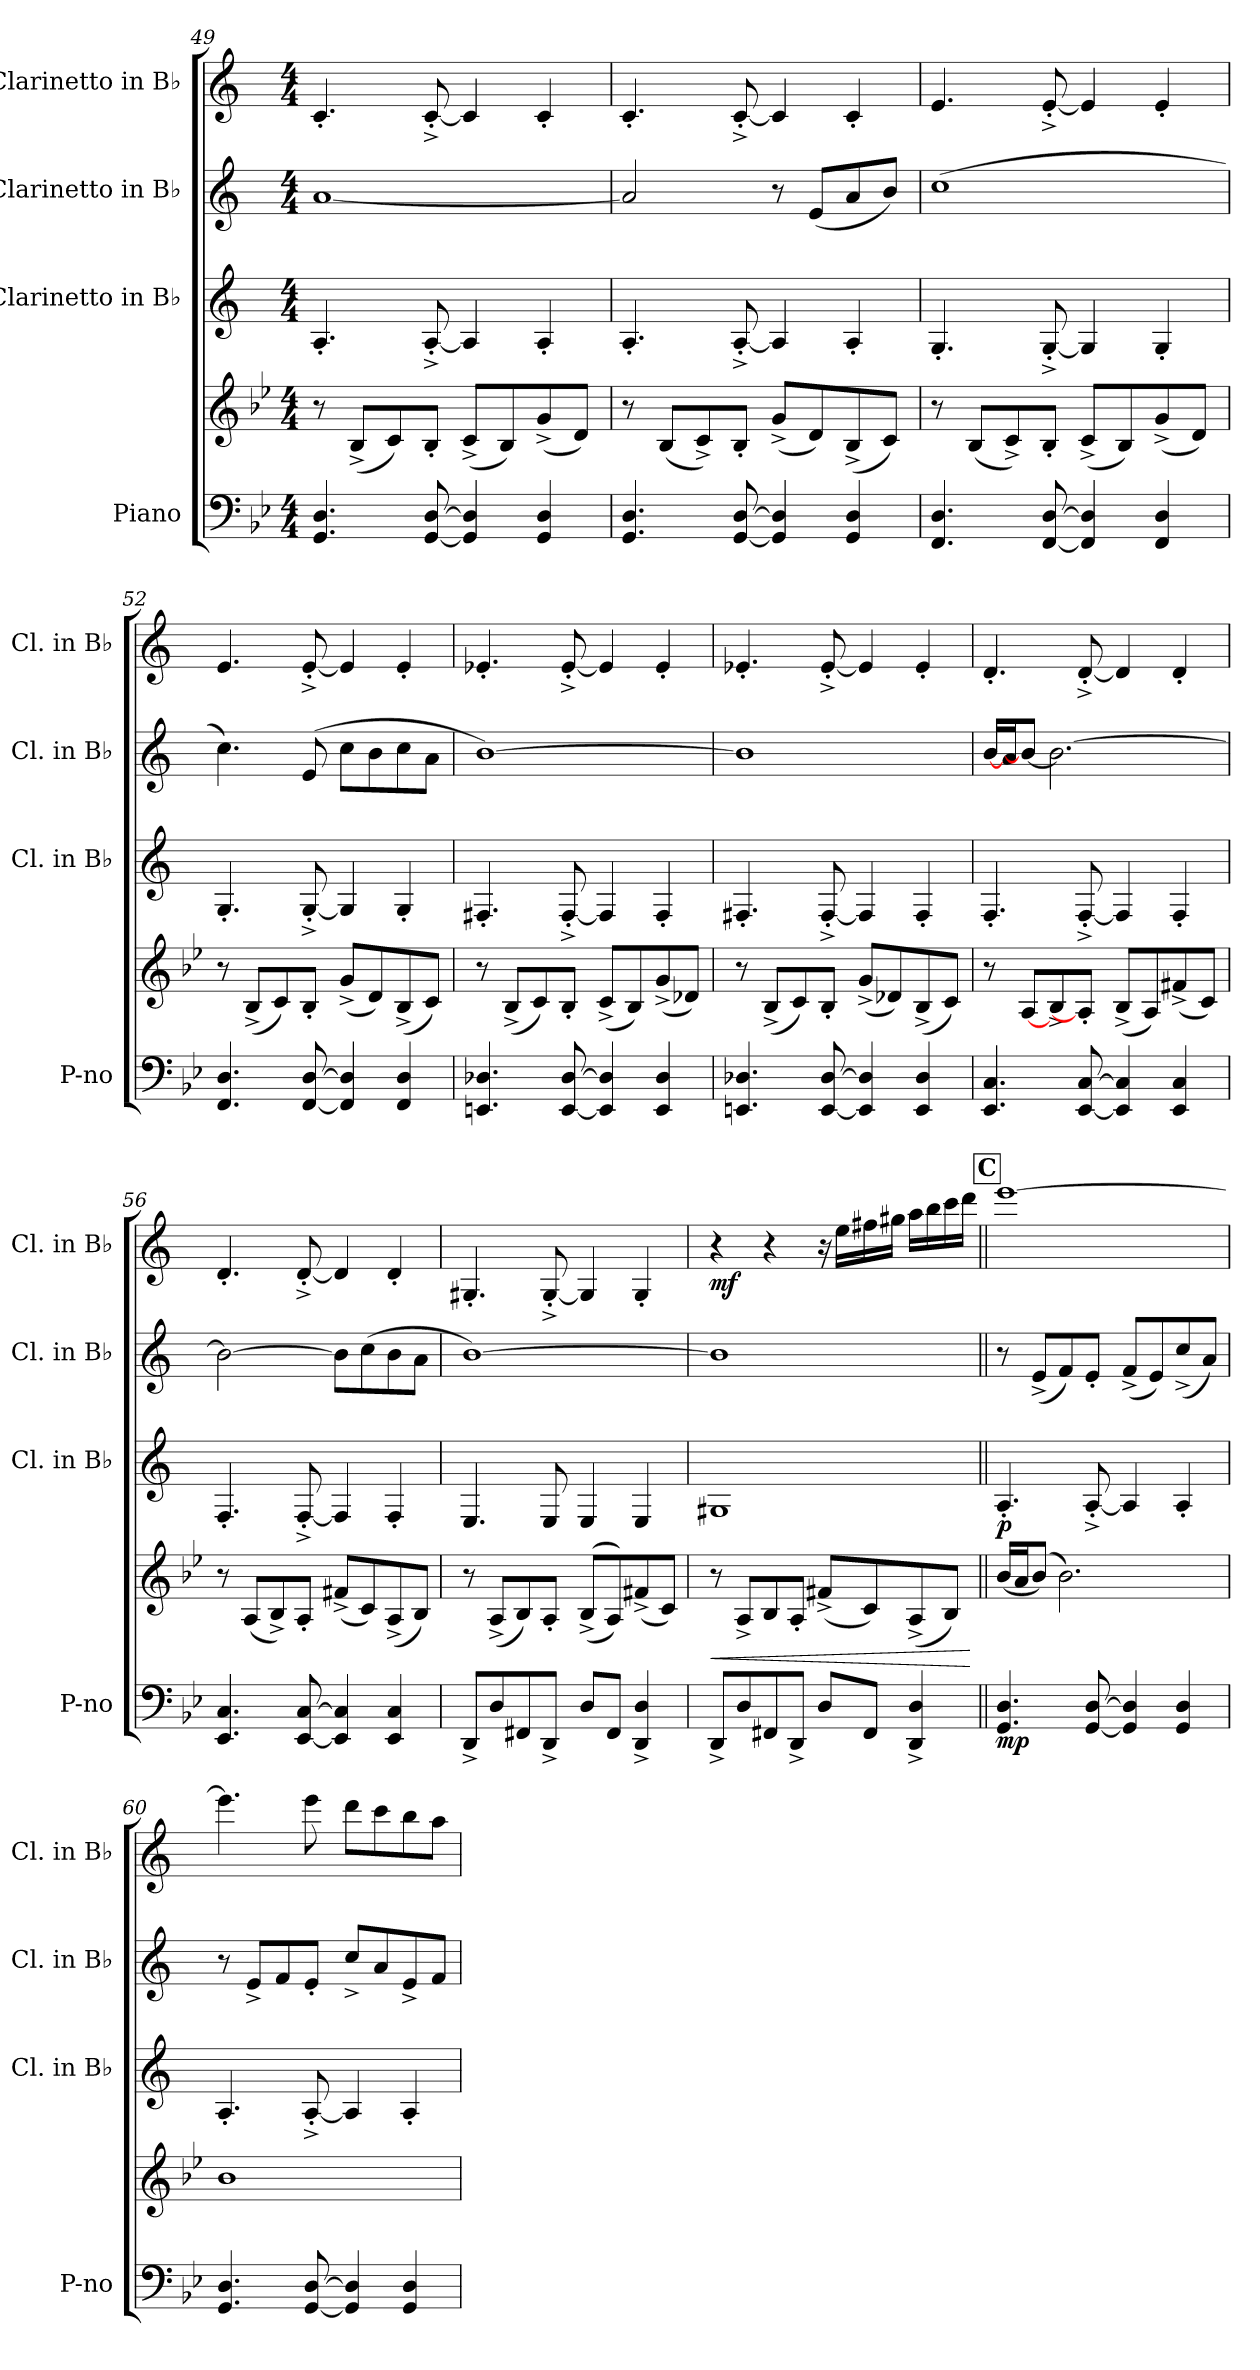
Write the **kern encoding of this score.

**kern	**kern	**dynam	**kern	**dynam	**kern	**kern	**dynam
*part4	*part4	*part4	*part3	*part3	*part2	*part1	*part1
*staff5	*staff4	*staff4/5	*staff3	*staff3	*staff2	*staff1	*staff1
*I"Piano	*	*	*I"Clarinetto in B♭	*	*I"Clarinetto in B♭	*I"Clarinetto in B♭	*
*I'P-no	*	*	*I'Cl. in B♭	*	*I'Cl. in B♭	*I'Cl. in B♭	*
*clefF4	*clefG2	*	*clefG2	*	*clefG2	*clefG2	*
*	*	*	*ITrd1c2	*	*ITrd1c2	*ITrd1c2	*
*k[b-e-]	*k[b-e-]	*	*k[b-e-]	*	*k[b-e-]	*k[b-e-]	*
*M4/4	*M4/4	*	*M4/4	*	*M4/4	*M4/4	*
=49	=49	=49	=49	=49	=49	=49	=49
4.GG/ 4.D/	8r	.	4.G'/	.	[1g	4.B-'/	.
.	(<8B-^/L	.	.	.	.	.	.
.	8c/)	.	.	.	.	.	.
[8GG/ [8D/	8B-'/J	.	[8G'^/	.	.	[8B-'^/	.
4GG/] 4D/]	(<8c^/L	.	4G/]	.	.	4B-/]	.
.	8B-/)	.	.	.	.	.	.
4GG/ 4D/	(<8g^/	.	4G'/	.	.	4B-'/	.
.	8d/J)	.	.	.	.	.	.
=50	=50	=50	=50	=50	=50	=50	=50
4.GG/ 4.D/	8r	.	4.G'/	.	2g/]	4.B-'/	.
.	(<8B-/L	.	.	.	.	.	.
.	8c^/)	.	.	.	.	.	.
[8GG/ [8D/	8B-'/J	.	[8G'^/	.	.	[8B-'^/	.
4GG/] 4D/]	(<8g^/L	.	4G/]	.	8r	4B-/]	.
.	8d/)	.	.	.	(<8d/L	.	.
4GG/ 4D/	(<8B-^/	.	4G'/	.	8g/	4B-'/	.
.	8c/J)	.	.	.	8a/J)	.	.
!!LO:PB:g=z
=51	=51	=51	=51	=51	=51	=51	=51
4.FF/ 4.D/	8r	.	4.F'/	.	(>1b-	4.d/	.
.	(<8B-/L	.	.	.	.	.	.
.	8c^/)	.	.	.	.	.	.
[8FF/ [8D/	8B-'/J	.	[8F'^/	.	.	[8d'^/	.
4FF/] 4D/]	(<8c^/L	.	4F/]	.	.	4d/]	.
.	8B-/)	.	.	.	.	.	.
4FF/ 4D/	(<8g^/	.	4F'/	.	.	4d'/	.
.	8d/J)	.	.	.	.	.	.
=52	=52	=52	=52	=52	=52	=52	=52
4.FF/ 4.D/	8r	.	4.F'/	.	4.b-\)	4.d/	.
.	(<8B-^/L	.	.	.	.	.	.
.	8c/)	.	.	.	.	.	.
[8FF/ [8D/	8B-'/J	.	[8F'^/	.	(>8d/	[8d'^/	.
4FF/] 4D/]	(<8g^/L	.	4F/]	.	8b-\L	4d/]	.
.	8d/)	.	.	.	8a\	.	.
4FF/ 4D/	(<8B-^/	.	4F'/	.	8b-\	4d'/	.
.	8c/J)	.	.	.	8g\J	.	.
=53	=53	=53	=53	=53	=53	=53	=53
4.EEn/ 4.D-X/	8r	.	4.En'/	.	[1a)	4.d-X'/	.
.	(<8B-^/L	.	.	.	.	.	.
.	8c/)	.	.	.	.	.	.
[8EE/ [8D-/	8B-'/J	.	[8E'^/	.	.	[8d-'^/	.
4EE/] 4D-/]	(<8c^/L	.	4E/]	.	.	4d-/]	.
.	8B-/)	.	.	.	.	.	.
4EE/ 4D-/	(<8g^/	.	4E'/	.	.	4d-'/	.
.	8d-X/J)	.	.	.	.	.	.
!!LO:LB:g=z
=54	=54	=54	=54	=54	=54	=54	=54
4.EEn/ 4.D-X/	8r	.	4.En'/	.	1a]	4.d-X'/	.
.	(<8B-^/L	.	.	.	.	.	.
.	8c/)	.	.	.	.	.	.
[8EE/ [8D-/	8B-'/J	.	[8E'^/	.	.	[8d-'^/	.
4EE/] 4D-/]	(<8g^/L	.	4E/]	.	.	4d-/]	.
.	8d-X/)	.	.	.	.	.	.
4EE/ 4D-/	(<8B-^/	.	4E'/	.	.	4d-'/	.
.	8c/J)	.	.	.	.	.	.
=55	=55	=55	=55	=55	=55	=55	=55
4.EE-/ 4.C/	8r	.	4.E-'/	.	[16a/LL	4.c'/	.
.	.	.	.	.	16g/J	.	.
.	[8A/L	.	.	.	8a/J_	.	.
.	8B-^/	.	.	.	2.a\_	.	.
[8EE-/ [8C/	8A'/J]	.	[8E-'^/	.	.	[8c'^/	.
4EE-/] 4C/]	(<8B-^/L	.	4E-/]	.	.	4c/]	.
.	8A/)	.	.	.	.	.	.
4EE-/ 4C/	(<8f#X^/	.	4E-'/	.	.	4c'/	.
.	8c/J)	.	.	.	.	.	.
=56	=56	=56	=56	=56	=56	=56	=56
4.EE-/ 4.C/	8r	.	4.E-'/	.	2a\_	4.c'/	.
.	(<8A/L	.	.	.	.	.	.
.	8B-^/)	.	.	.	.	.	.
[8EE-/ [8C/	8A'/J	.	[8E-'^/	.	.	[8c'^/	.
4EE-/] 4C/]	(<8f#X^/L	.	4E-/]	.	8a\L]	4c/]	.
.	8c/)	.	.	.	(>8b-\	.	.
4EE-/ 4C/	(<8A^/	.	4E-'/	.	8a\	4c'/	.
.	8B-/J)	.	.	.	8g\J	.	.
!!LO:PB:g=z
=57	=57	=57	=57	=57	=57	=57	=57
8DD^/L	8r	.	4.D/	.	[1a)	4.F#X'/	.
8D/	(<8A^/L	.	.	.	.	.	.
8FF#X/	8B-/)	.	.	.	.	.	.
8DD^/J	8A'/J	.	8D/	.	.	[8F#'^/	.
8D/L	(<(<8B-^/L	.	4D/	.	.	4F#/]	.
8FF#/J	8A/))	.	.	.	.	.	.
4DD/^ 4D/^	(<8f#X^/	.	4D/	.	.	4F#'/	.
.	8c/J)	.	.	.	.	.	.
=58	=58	=58	=58	=58	=58	=58	=58
!	!	!LO:HP:b	!	!	!	!	!LO:DY:b
8DD^/L	8r	<	1F#X	.	1a]	4r	mf
8D/	8A^/L	.	.	.	.	.	.
8FF#X/	8B-/	.	.	.	.	4r	.
8DD^/J	8A'/J	.	.	.	.	.	.
8D/L	(<8f#X^/L	.	.	.	.	16r	.
.	.	.	.	.	.	16dd\LL	.
8FF#/J	8c/)	.	.	.	.	16een\	.
.	.	.	.	.	.	16ff#X\JJ	.
4DD/^ 4D/^	(<8A^/	.	.	.	.	16gg\LL	.
.	.	.	.	.	.	16aa\	.
.	8B-/J)	.	.	.	.	16bb-\	.
.	.	.	.	.	.	16ccc\JJ	.
.	.	[	.	.	.	.	.
!!LO:REH:place=s1:a:B:fs=14:t=C
=59||	=59||	=59||	=59||	=59||	=59||	=59||	=59||
!	!	!LO:DY:b=2	!	!LO:DY:b	!	!	!
4.GG/ 4.D/	(<16b-/LL	mp	4.G'/	p	8r	[1ddd	.
.	16a/J	.	.	.	.	.	.
.	(>8b-/J)	.	.	.	(<8d^/L	.	.
.	2.b-\)	.	.	.	8e-/)	.	.
[8GG/ [8D/	.	.	[8G'^/	.	8d'/J	.	.
4GG/] 4D/]	.	.	4G/]	.	(<8e-^/L	.	.
.	.	.	.	.	8d/)	.	.
4GG/ 4D/	.	.	4G'/	.	(<8b-^/	.	.
.	.	.	.	.	8g/J)	.	.
!!LO:LB:g=z
=60	=60	=60	=60	=60	=60	=60	=60
4.GG/ 4.D/	1b-	.	4.G'/	.	8r	4.ddd\]	.
.	.	.	.	.	8d^/L	.	.
.	.	.	.	.	8e-/	.	.
[8GG/ [8D/	.	.	[8G'^/	.	8d'/J	8ddd\	.
4GG/] 4D/]	.	.	4G/]	.	8b-^/L	8ccc\L	.
.	.	.	.	.	8g/	8bb-\	.
4GG/ 4D/	.	.	4G'/	.	8d^/	8aa\	.
.	.	.	.	.	8e-/J	8gg\J	.
=	=	=	=	=	=	=	=
*-	*-	*-	*-	*-	*-	*-	*-
